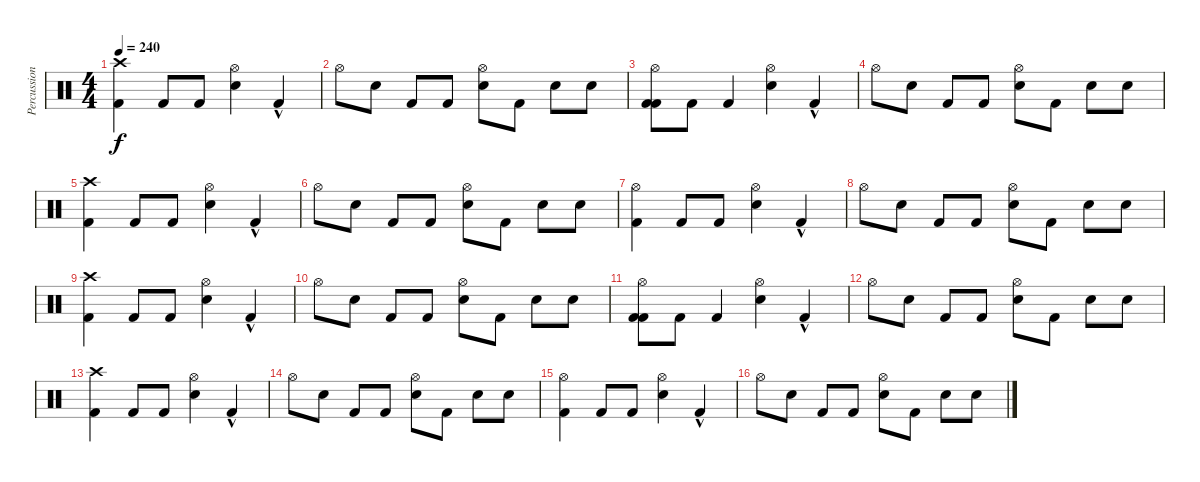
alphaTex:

\track ("Percussion" "Percussion") {instrument percussion}
\staff {score}
\articulation defaults
\ts (4 4)
\tempo 240
\clef neutral
\ks c
("Crash high (hit)" "Kick (hit) 2").4{dy f} "Kick (hit) 2".8 "Kick (hit) 2".8 ("Hi-Hat (open)" "Electric Snare (hit)").4 "Kick (hit) 2"{hac}.4 |
"Hi-Hat (open)".8 "Electric Snare (hit)".8 "Kick (hit) 2".8 "Kick (hit) 2".8 ("Hi-Hat (open)" "Electric Snare (hit)").8 "Kick (hit) 2".8 "Electric Snare (hit)".8 "Electric Snare (hit)".8 |
("Hi-Hat (open)" "Kick (hit) 2" "Kick (hit) 2").8 "Kick (hit) 2".8 "Kick (hit) 2".4 ("Hi-Hat (open)" "Electric Snare (hit)").4 "Kick (hit) 2"{hac}.4 |
"Hi-Hat (open)".8 "Electric Snare (hit)".8 "Kick (hit) 2".8 "Kick (hit) 2".8 ("Hi-Hat (open)" "Electric Snare (hit)").8 "Kick (hit) 2".8 "Electric Snare (hit)".8 "Electric Snare (hit)".8 |
("Crash high (hit)" "Kick (hit) 2").4 "Kick (hit) 2".8 "Kick (hit) 2".8 ("Hi-Hat (open)" "Electric Snare (hit)").4 "Kick (hit) 2"{hac}.4 |
"Hi-Hat (open)".8 "Electric Snare (hit)".8 "Kick (hit) 2".8 "Kick (hit) 2".8 ("Hi-Hat (open)" "Electric Snare (hit)").8 "Kick (hit) 2".8 "Electric Snare (hit)".8 "Electric Snare (hit)".8 |
("Hi-Hat (open)" "Kick (hit) 2").4 "Kick (hit) 2".8 "Kick (hit) 2".8 ("Hi-Hat (open)" "Electric Snare (hit)").4 "Kick (hit) 2"{hac}.4 |
"Hi-Hat (open)".8 "Electric Snare (hit)".8 "Kick (hit) 2".8 "Kick (hit) 2".8 ("Hi-Hat (open)" "Electric Snare (hit)").8 "Kick (hit) 2".8 "Electric Snare (hit)".8 "Electric Snare (hit)".8 |
("Crash high (hit)" "Kick (hit) 2").4 "Kick (hit) 2".8 "Kick (hit) 2".8 ("Hi-Hat (open)" "Electric Snare (hit)").4 "Kick (hit) 2"{hac}.4 |
"Hi-Hat (open)".8 "Electric Snare (hit)".8 "Kick (hit) 2".8 "Kick (hit) 2".8 ("Hi-Hat (open)" "Electric Snare (hit)").8 "Kick (hit) 2".8 "Electric Snare (hit)".8 "Electric Snare (hit)".8 |
("Hi-Hat (open)" "Kick (hit) 2" "Kick (hit) 2").8 "Kick (hit) 2".8 "Kick (hit) 2".4 ("Hi-Hat (open)" "Electric Snare (hit)").4 "Kick (hit) 2"{hac}.4 |
"Hi-Hat (open)".8 "Electric Snare (hit)".8 "Kick (hit) 2".8 "Kick (hit) 2".8 ("Hi-Hat (open)" "Electric Snare (hit)").8 "Kick (hit) 2".8 "Electric Snare (hit)".8 "Electric Snare (hit)".8 |
("Crash high (hit)" "Kick (hit) 2").4 "Kick (hit) 2".8 "Kick (hit) 2".8 ("Hi-Hat (open)" "Electric Snare (hit)").4 "Kick (hit) 2"{hac}.4 |
"Hi-Hat (open)".8 "Electric Snare (hit)".8 "Kick (hit) 2".8 "Kick (hit) 2".8 ("Hi-Hat (open)" "Electric Snare (hit)").8 "Kick (hit) 2".8 "Electric Snare (hit)".8 "Electric Snare (hit)".8 |
("Hi-Hat (open)" "Kick (hit) 2").4 "Kick (hit) 2".8 "Kick (hit) 2".8 ("Hi-Hat (open)" "Electric Snare (hit)").4 "Kick (hit) 2"{hac}.4 |
"Hi-Hat (open)".8 "Electric Snare (hit)".8 "Kick (hit) 2".8 "Kick (hit) 2".8 ("Hi-Hat (open)" "Electric Snare (hit)").8 "Kick (hit) 2".8 "Electric Snare (hit)".8 "Electric Snare (hit)".8
